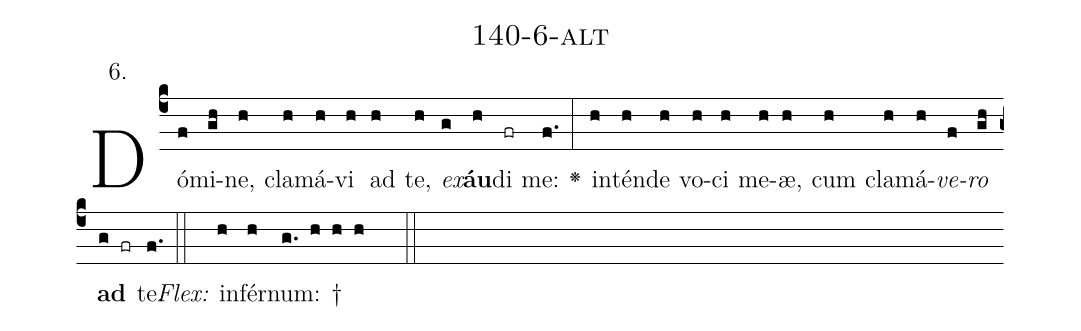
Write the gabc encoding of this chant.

name: 140-6-alt;
annotation: 6.;
%%
(c4)Dó(f)mi(gh)ne,(h) cla(h)má(h)vi(h) ad(h) te,(h) <i>ex</i>(g)<b>áu</b>(h)di(fr) me:(f.) <v>\greheightstar</v>(:) in(h)tén(h)de(h) vo(h)ci(h) me(h)æ,(h) cum(h) cla(h)má(h)<i>ve</i>(f)<i>ro</i>(gh) <b>ad</b>(g fr) te.(f.) (::)
<i>Flex:</i>()  in(h)fér(h)num: †(g. h h h  ::)

%E(h) u(h) o(f) u(gh) a(g) e.(f.) (::)
